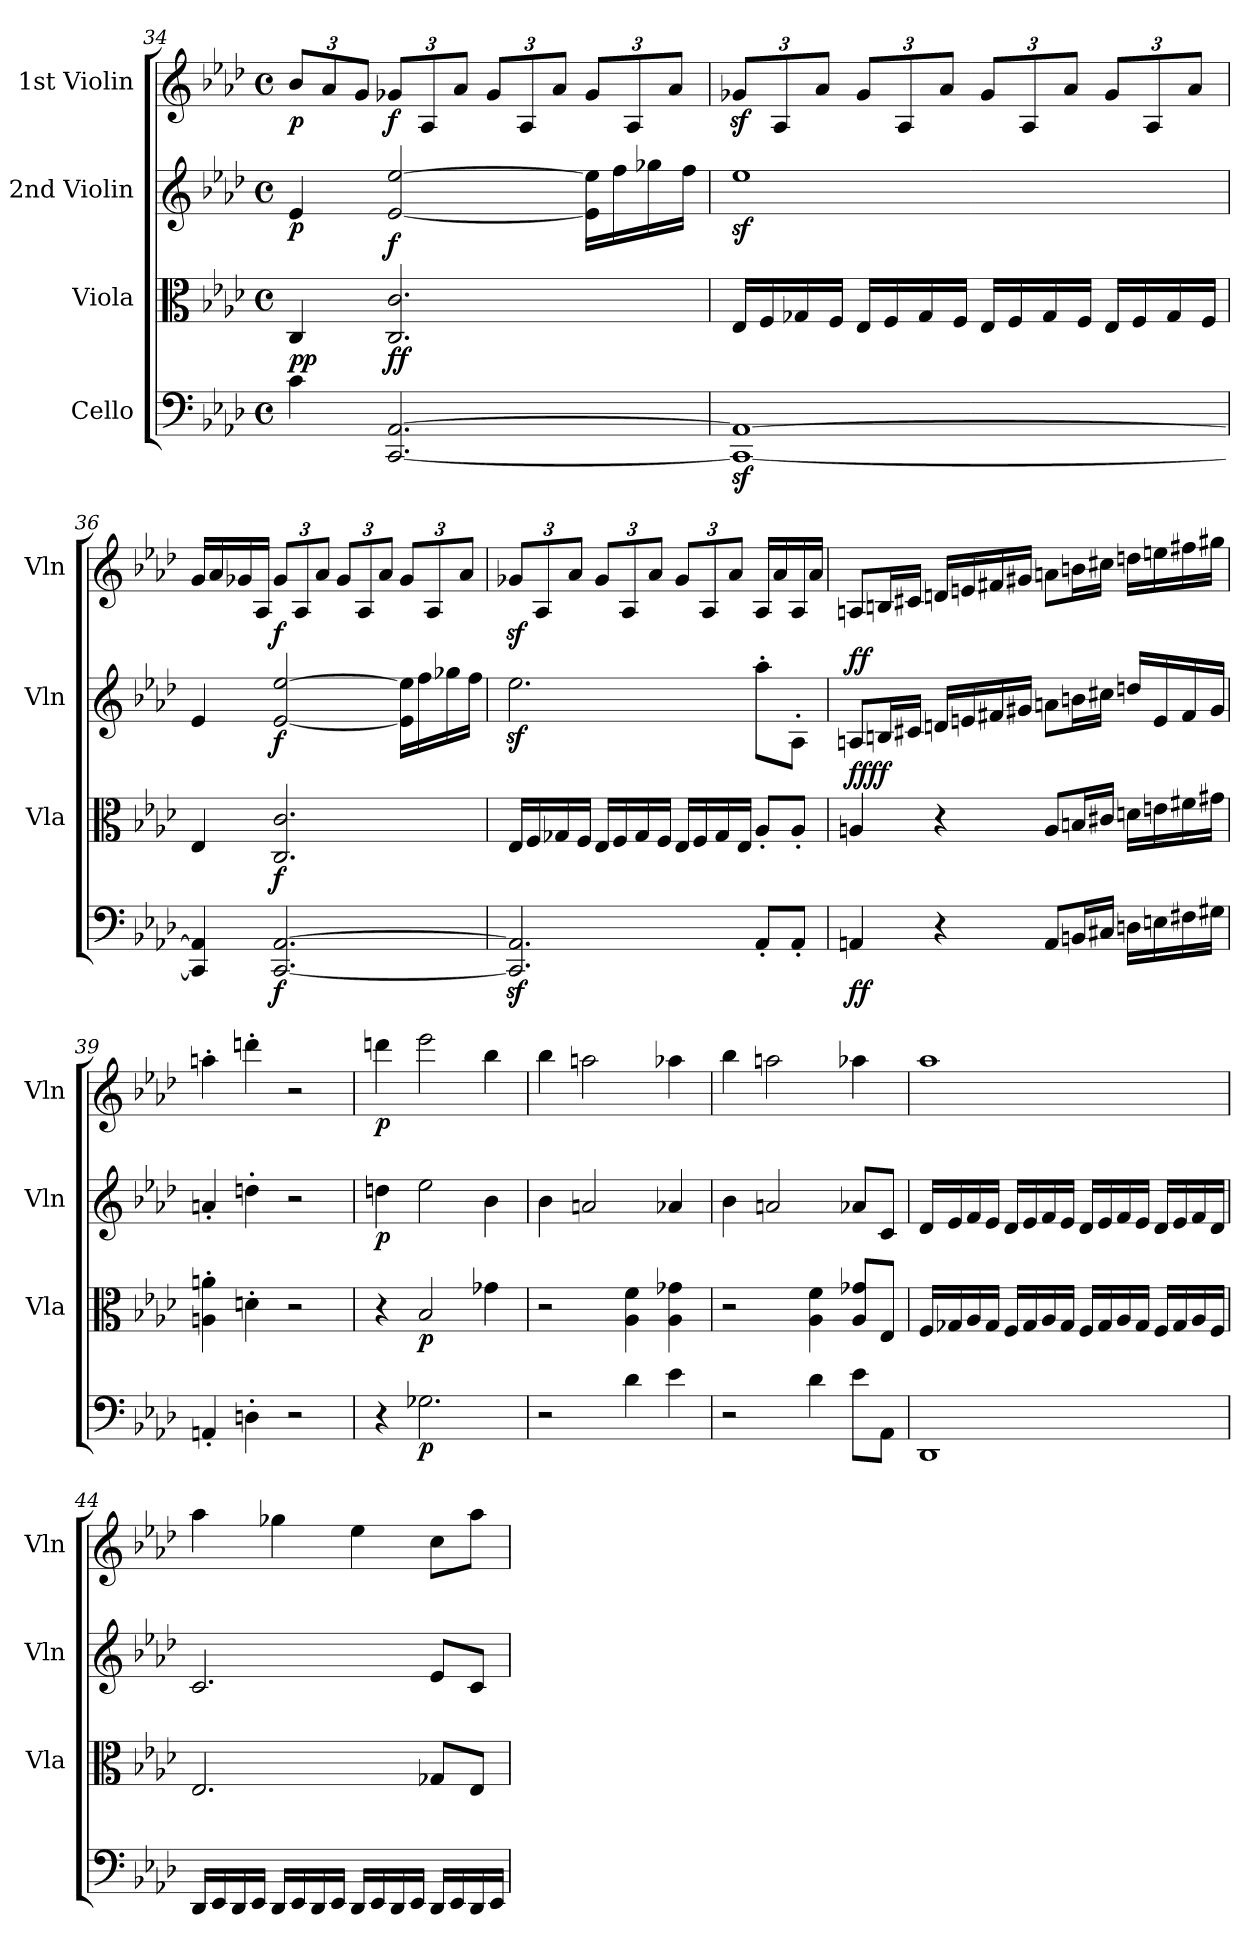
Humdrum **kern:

**kern	**dynam	**kern	**dynam	**kern	**dynam	**kern	**dynam
*part4	*part4	*part3	*part3	*part2	*part2	*part1	*part1
*staff4	*staff4	*staff3	*staff3	*staff2	*staff2	*staff1	*staff1
*I"Cello	*	*I"Viola	*	*I"2nd Violin	*	*I"1st Violin	*
*	*	*I'Vla	*	*I'Vln	*	*I'Vln	*
*clefF4	*	*clefC3	*	*clefG2	*	*clefG2	*
*k[b-e-a-d-]	*	*k[b-e-a-d-]	*	*k[b-e-a-d-]	*	*k[b-e-a-d-]	*
*M4/4	*	*M4/4	*	*M4/4	*	*M4/4	*
*met(c)	*	*met(c)	*	*met(c)	*	*met(c)	*
*	*	*	*	*	*	*Xbrackettup	*
=34	=34	=34	=34	=34	=34	=34	=34
!	!LO:DY:a	!	!	!	!	!	!
!	!LO:DY:n=1:b	!	!	!	!LO:DY:b	!	!LO:DY:b
4c\	p p	4C/	.	4e-/	p	12b-/L	p
.	.	.	.	.	.	12a-/	.
.	.	.	.	.	.	12g/J	.
!	!LO:DY:n=2:a	!	!	!	!	!	!
!	!LO:DY:n=3:b	!	!LO:DY:a	!	!	!	!LO:DY:b
[2.CC/ [2.AA-/	f f	2.C/ 2.c/	f	[2e-/ [2ee-/	.	12g-X/L	f
.	.	.	.	.	.	12A-/	.
.	.	.	.	.	.	12a-/J	.
.	.	.	.	.	.	12g-/L	.
.	.	.	.	.	.	12A-/	.
.	.	.	.	.	.	12a-/J	.
.	.	.	.	16e-\] 16ee-\]LL	.	12g-/L	.
.	.	.	.	16ff\	.	.	.
.	.	.	.	.	.	12A-/	.
.	.	.	.	16gg-X\	.	.	.
.	.	.	.	.	.	12a-/J	.
.	.	.	.	16ff\JJ	.	.	.
=35	=35	=35	=35	=35	=35	=35	=35
1CC_z> 1AA-_z>	.	16E-/LL	.	1ee-z<	.	12g-Xz</L	.
.	.	16F/	.	.	.	.	.
.	.	.	.	.	.	12A-/	.
.	.	16G-X/	.	.	.	.	.
.	.	.	.	.	.	12a-/J	.
.	.	16F/JJ	.	.	.	.	.
.	.	16E-/LL	.	.	.	12g-/L	.
.	.	16F/	.	.	.	.	.
.	.	.	.	.	.	12A-/	.
.	.	16G-/	.	.	.	.	.
.	.	.	.	.	.	12a-/J	.
.	.	16F/JJ	.	.	.	.	.
.	.	16E-/LL	.	.	.	12g-/L	.
.	.	16F/	.	.	.	.	.
.	.	.	.	.	.	12A-/	.
.	.	16G-/	.	.	.	.	.
.	.	.	.	.	.	12a-/J	.
.	.	16F/JJ	.	.	.	.	.
.	.	16E-/LL	.	.	.	12g-/L	.
.	.	16F/	.	.	.	.	.
.	.	.	.	.	.	12A-/	.
.	.	16G-/	.	.	.	.	.
.	.	.	.	.	.	12a-/J	.
.	.	16F/JJ	.	.	.	.	.
=36	=36	=36	=36	=36	=36	=36	=36
4CC/] 4AA-/]	.	4E-/	.	4e-/	.	16g/LL	.
.	.	.	.	.	.	16a-/	.
.	.	.	.	.	.	16g-X/	.
.	.	.	.	.	.	16A-/JJ	.
!	!LO:DY:b	!	!LO:DY:b	!	!LO:DY:b	!	!LO:DY:b
[2.CC/ [2.AA-/	f	2.C/ 2.c/	f	[2e-/ [2ee-/	f	12g-/L	f
.	.	.	.	.	.	12A-/	.
.	.	.	.	.	.	12a-/J	.
.	.	.	.	.	.	12g-/L	.
.	.	.	.	.	.	12A-/	.
.	.	.	.	.	.	12a-/J	.
.	.	.	.	16e-\] 16ee-\]LL	.	12g-/L	.
.	.	.	.	16ff\	.	.	.
.	.	.	.	.	.	12A-/	.
.	.	.	.	16gg-X\	.	.	.
.	.	.	.	.	.	12a-/J	.
.	.	.	.	16ff\JJ	.	.	.
=37	=37	=37	=37	=37	=37	=37	=37
2.CC/]z> 2.AA-/]z>	.	16E-/LL	.	2.ee-z<\	.	12g-Xz</L	.
.	.	16F/	.	.	.	.	.
.	.	.	.	.	.	12A-/	.
.	.	16G-X/	.	.	.	.	.
.	.	.	.	.	.	12a-/J	.
.	.	16F/JJ	.	.	.	.	.
.	.	16E-/LL	.	.	.	12g-/L	.
.	.	16F/	.	.	.	.	.
.	.	.	.	.	.	12A-/	.
.	.	16G-/	.	.	.	.	.
.	.	.	.	.	.	12a-/J	.
.	.	16F/JJ	.	.	.	.	.
.	.	16E-/LL	.	.	.	12g-/L	.
.	.	16F/	.	.	.	.	.
.	.	.	.	.	.	12A-/	.
.	.	16G-/	.	.	.	.	.
.	.	.	.	.	.	12a-/J	.
.	.	16E-/JJ	.	.	.	.	.
8AA-'/L	.	8A-'/L	.	8aa-'\L	.	16A-/LL	.
.	.	.	.	.	.	16a-/	.
8AA-'/J	.	8A-'/J	.	8A-'\J	.	16A-/	.
.	.	.	.	.	.	16a-/JJ	.
=38	=38	=38	=38	=38	=38	=38	=38
!	!LO:DY:b	!	!LO:DY:b	!	!	!	!
!	!	!	!LO:DY:n=1:a	!	!LO:DY:a	!	!
4AAn/	ff	4An/	ff ff	8An/L	ff	8An/L	.
.	.	.	.	16Bn/L	.	16Bn/L	.
.	.	.	.	16c#X/JJ	.	16c#X/JJ	.
4r	.	4r	.	16dn/LL	.	16dn/LL	.
.	.	.	.	16en/	.	16en/	.
.	.	.	.	16f#X/	.	16f#X/	.
.	.	.	.	16g#X/JJ	.	16g#X/JJ	.
8AA/L	.	8A/L	.	8an\L	.	8an\L	.
16BBn/L	.	16Bn/L	.	16bn\L	.	16bn\L	.
16C#X/JJ	.	16c#X/JJ	.	16cc#X\JJ	.	16cc#X\JJ	.
16Dn\LL	.	16dn\LL	.	16ddn/LL	.	16ddn\LL	.
16En\	.	16en\	.	16e/	.	16een\	.
16F#X\	.	16f#X\	.	16f#/	.	16ff#X\	.
16G#X\JJ	.	16g#X\JJ	.	16g#/JJ	.	16gg#X\JJ	.
=39	=39	=39	=39	=39	=39	=39	=39
4AAn'/	.	4An\' 4an\'	.	4an'/	.	4aan'\	.
4Dn'\	.	4dn'\	.	4ddn'\	.	4dddn'\	.
2r	.	2r	.	2r	.	2r	.
=40	=40	=40	=40	=40	=40	=40	=40
!	!	!	!	!	!LO:DY:b	!	!LO:DY:b
4r	.	4r	.	4ddn\	p	4dddn\	p
!	!LO:DY:b	!	!LO:DY:b	!	!	!	!
2.G-X\	p	2B-/	p	2ee-\	.	2eee-\	.
.	.	4g-X\	.	4b-\	.	4bb-\	.
=41	=41	=41	=41	=41	=41	=41	=41
2r	.	2r	.	4b-\	.	4bb-\	.
.	.	.	.	2an/	.	2aan\	.
4d-\	.	4A-\ 4f\	.	.	.	.	.
4e-\	.	4A-\ 4g-X\	.	4a-X/	.	4aa-X\	.
=42	=42	=42	=42	=42	=42	=42	=42
2r	.	2r	.	4b-\	.	4bb-\	.
.	.	.	.	2an/	.	2aan\	.
4d-\	.	4A-\ 4f\	.	.	.	.	.
8e-\L	.	8A-/ 8g-X/L	.	8a-X/L	.	4aa-X\	.
8AA-\J	.	8E-/J	.	8c/J	.	.	.
=43	=43	=43	=43	=43	=43	=43	=43
1DD-	.	16F/LL	.	16d-/LL	.	1aa-	.
.	.	16G-X/	.	16e-/	.	.	.
.	.	16A-/	.	16f/	.	.	.
.	.	16G-/JJ	.	16e-/JJ	.	.	.
.	.	16F/LL	.	16d-/LL	.	.	.
.	.	16G-/	.	16e-/	.	.	.
.	.	16A-/	.	16f/	.	.	.
.	.	16G-/JJ	.	16e-/JJ	.	.	.
.	.	16F/LL	.	16d-/LL	.	.	.
.	.	16G-/	.	16e-/	.	.	.
.	.	16A-/	.	16f/	.	.	.
.	.	16G-/JJ	.	16e-/JJ	.	.	.
.	.	16F/LL	.	16d-/LL	.	.	.
.	.	16G-/	.	16e-/	.	.	.
.	.	16A-/	.	16f/	.	.	.
.	.	16F/JJ	.	16d-/JJ	.	.	.
=44	=44	=44	=44	=44	=44	=44	=44
16DD-/LL	.	2.E-/	.	2.c/	.	4aa-\	.
16EE-/	.	.	.	.	.	.	.
16DD-/	.	.	.	.	.	.	.
16EE-/JJ	.	.	.	.	.	.	.
16DD-/LL	.	.	.	.	.	4gg-X\	.
16EE-/	.	.	.	.	.	.	.
16DD-/	.	.	.	.	.	.	.
16EE-/JJ	.	.	.	.	.	.	.
16DD-/LL	.	.	.	.	.	4ee-\	.
16EE-/	.	.	.	.	.	.	.
16DD-/	.	.	.	.	.	.	.
16EE-/JJ	.	.	.	.	.	.	.
16DD-/LL	.	8G-X/L	.	8e-/L	.	8cc\L	.
16EE-/	.	.	.	.	.	.	.
16DD-/	.	8E-/J	.	8c/J	.	8aa-\J	.
16EE-/JJ	.	.	.	.	.	.	.
=	=	=	=	=	=	=	=
*-	*-	*-	*-	*-	*-	*-	*-
